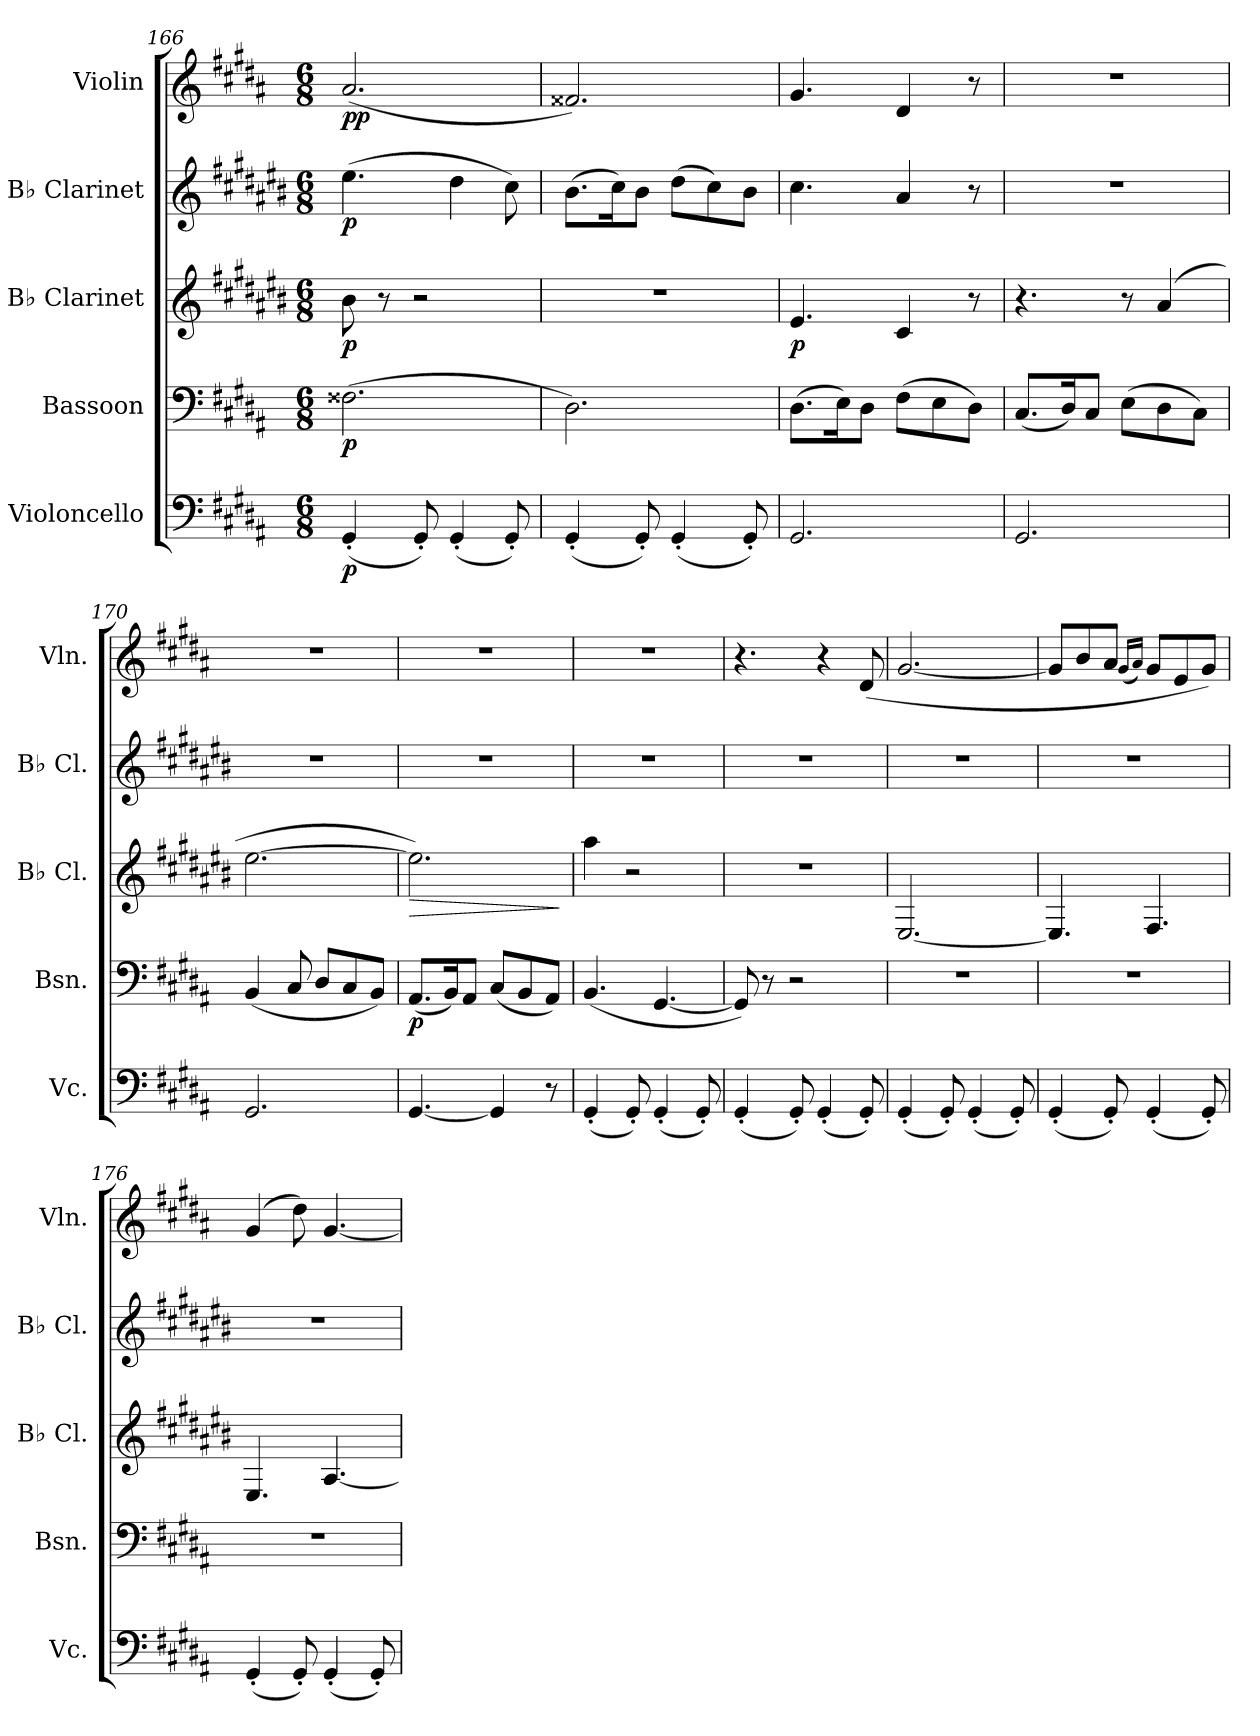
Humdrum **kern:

**kern	**dynam	**kern	**dynam	**kern	**dynam	**kern	**dynam	**kern	**dynam
*part5	*part5	*part4	*part4	*part3	*part3	*part2	*part2	*part1	*part1
*staff5	*staff5	*staff4	*staff4	*staff3	*staff3	*staff2	*staff2	*staff1	*staff1
*I"Violoncello	*	*I"Bassoon	*	*I"B♭ Clarinet	*	*I"B♭ Clarinet	*	*I"Violin	*
*I'Vc.	*	*I'Bsn.	*	*I'B♭ Cl.	*	*I'B♭ Cl.	*	*I'Vln.	*
*clefF4	*	*clefF4	*	*clefG2	*	*clefG2	*	*clefG2	*
*	*	*	*	*ITrd1c2	*	*ITrd1c2	*	*	*
*k[f#c#g#d#a#]	*	*k[f#c#g#d#a#]	*	*k[f#c#g#d#a#]	*	*k[f#c#g#d#a#]	*	*k[f#c#g#d#a#]	*
*M6/8	*	*M6/8	*	*M6/8	*	*M6/8	*	*M6/8	*
=166	=166	=166	=166	=166	=166	=166	=166	=166	=166
!	!LO:DY:b	!	!LO:DY:b	!	!LO:DY:b	!	!LO:DY:b	!	!LO:DY:b
!	!	!	!	!	!	!	!	!	!LO:DY:n=1:b
(4GG#'/	p	(2.F##X\	p	8a#\	p	(4.dd#\	p	(2.a#/	p p
.	.	.	.	8r	.	.	.	.	.
8GG#'/)	.	.	.	2r	.	.	.	.	.
(4GG#'/	.	.	.	.	.	4cc#\	.	.	.
8GG#'/)	.	.	.	.	.	8b\)	.	.	.
!!LO:PB:g=z
=167	=167	=167	=167	=167	=167	=167	=167	=167	=167
(4GG#'/	.	2.D#\)	.	2.r	.	(8.a#\L	.	2.f##X/)	.
.	.	.	.	.	.	16b\K)	.	.	.
8GG#'/)	.	.	.	.	.	8a#\J	.	.	.
(4GG#'/	.	.	.	.	.	(8cc#\L	.	.	.
.	.	.	.	.	.	8b\)	.	.	.
8GG#'/)	.	.	.	.	.	8a#\J	.	.	.
=168	=168	=168	=168	=168	=168	=168	=168	=168	=168
!	!	!	!	!	!LO:DY:b	!	!	!	!
2.GG#/	.	(8.D#\L	.	4.d#/	p	4.b\	.	4.g#/	.
.	.	16E\K)	.	.	.	.	.	.	.
.	.	8D#\J	.	.	.	.	.	.	.
.	.	(8F#\L	.	4B/	.	4g#/	.	4d#/	.
.	.	8E\	.	.	.	.	.	.	.
.	.	8D#\J)	.	8r	.	8r	.	8r	.
=169	=169	=169	=169	=169	=169	=169	=169	=169	=169
2.GG#/	.	(8.C#/L	.	4.r	.	2.r	.	2.r	.
.	.	16D#/K)	.	.	.	.	.	.	.
.	.	8C#/J	.	.	.	.	.	.	.
.	.	(8E\L	.	8r	.	.	.	.	.
.	.	8D#\	.	(4g#/	.	.	.	.	.
.	.	8C#\J)	.	.	.	.	.	.	.
=170	=170	=170	=170	=170	=170	=170	=170	=170	=170
2.GG#/	.	(4BB/	.	[2.dd#\	.	2.r	.	2.r	.
.	.	8C#/	.	.	.	.	.	.	.
.	.	8D#/L	.	.	.	.	.	.	.
.	.	8C#/	.	.	.	.	.	.	.
.	.	8BB/J)	.	.	.	.	.	.	.
=171	=171	=171	=171	=171	=171	=171	=171	=171	=171
!	!	!	!LO:DY:b	!	!LO:HP:b	!	!	!	!
[4.GG#/	.	(8.AA#/L	p	2.dd#\])	>	2.r	.	2.r	.
.	.	16BB/K)	.	.	.	.	.	.	.
.	.	8AA#/J	.	.	.	.	.	.	.
4GG#/]	.	(8C#/L	.	.	.	.	.	.	.
.	.	8BB/	.	.	.	.	.	.	.
8r	.	8AA#/J)	.	.	.	.	.	.	.
.	.	.	.	.	]	.	.	.	.
!!LO:LB:g=z
=172	=172	=172	=172	=172	=172	=172	=172	=172	=172
(4GG#'/	.	(4.BB/	.	4gg#\	.	2.r	.	2.r	.
8GG#'/)	.	.	.	2r	.	.	.	.	.
(4GG#'/	.	[4.GG#/	.	.	.	.	.	.	.
8GG#'/)	.	.	.	.	.	.	.	.	.
=173	=173	=173	=173	=173	=173	=173	=173	=173	=173
(4GG#'/	.	8GG#/])	.	2.r	.	2.r	.	4.r	.
.	.	8r	.	.	.	.	.	.	.
8GG#'/)	.	2r	.	.	.	.	.	.	.
(4GG#'/	.	.	.	.	.	.	.	4r	.
8GG#'/)	.	.	.	.	.	.	.	(8d#/	.
=174	=174	=174	=174	=174	=174	=174	=174	=174	=174
(4GG#'/	.	2.r	.	[2.D#/	.	2.r	.	[2.g#/	.
8GG#'/)	.	.	.	.	.	.	.	.	.
(4GG#'/	.	.	.	.	.	.	.	.	.
8GG#'/)	.	.	.	.	.	.	.	.	.
=175	=175	=175	=175	=175	=175	=175	=175	=175	=175
(4GG#'/	.	2.r	.	4.D#/]	.	2.r	.	8g#/L]	.
.	.	.	.	.	.	.	.	8b/	.
8GG#'/)	.	.	.	.	.	.	.	8a#/J	.
.	.	.	.	.	.	.	.	(16qg#/LL	.
.	.	.	.	.	.	.	.	16qa#/JJ)	.
(4GG#'/	.	.	.	4.E/	.	.	.	8g#/L	.
.	.	.	.	.	.	.	.	8e/	.
8GG#'/)	.	.	.	.	.	.	.	8g#/J)	.
=176	=176	=176	=176	=176	=176	=176	=176	=176	=176
(4GG#'/	.	2.r	.	4.D#/	.	2.r	.	(4g#/	.
8GG#'/)	.	.	.	.	.	.	.	8dd#\)	.
(4GG#'/	.	.	.	[4.G#/	.	.	.	[4.g#/	.
8GG#'/)	.	.	.	.	.	.	.	.	.
=	=	=	=	=	=	=	=	=	=
*-	*-	*-	*-	*-	*-	*-	*-	*-	*-
